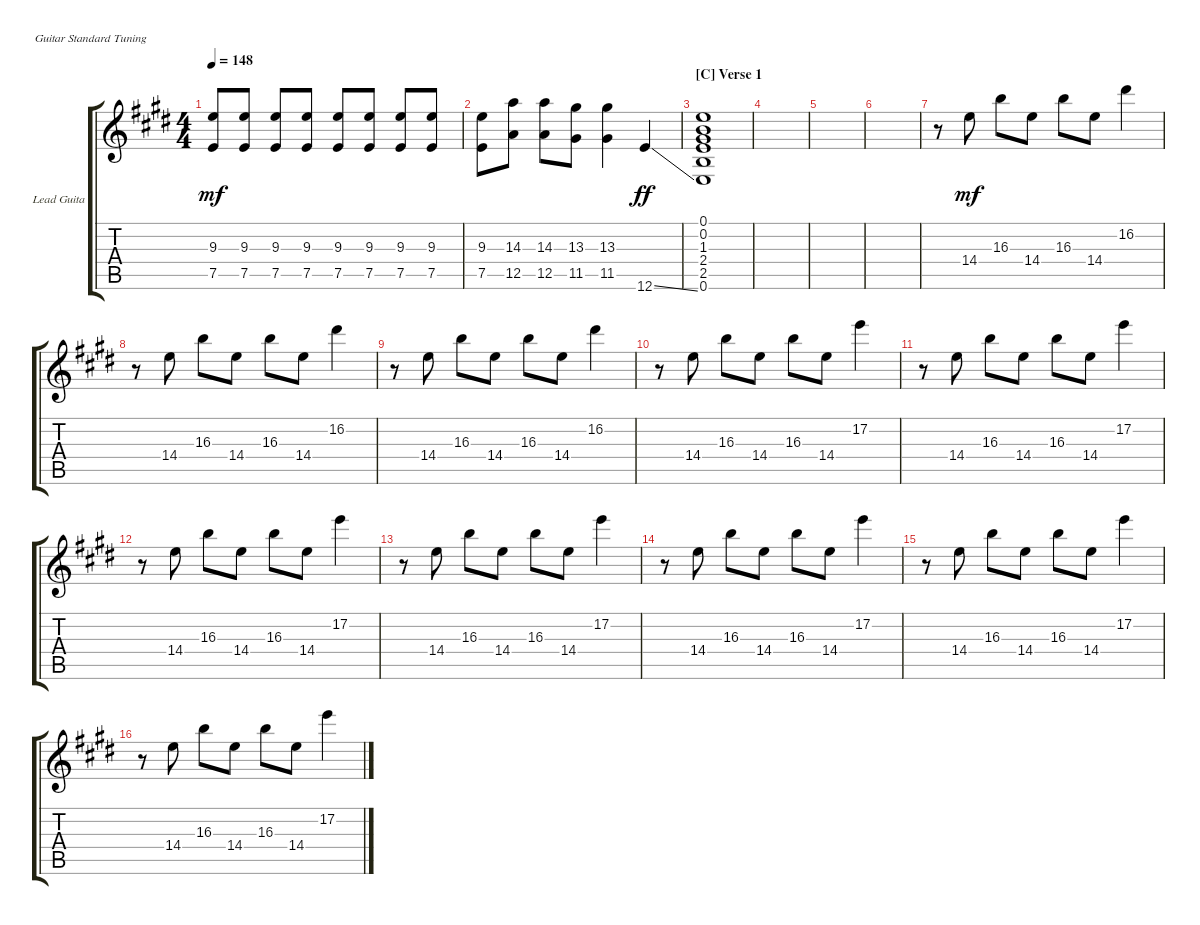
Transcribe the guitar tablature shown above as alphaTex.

\bracketExtendMode groupsimilarinstruments
\firstSystemTrackNameOrientation horizontal
\otherSystemsTrackNameOrientation horizontal
\track ("Lead Guitar" "Lead Guita") {instrument electricguitarclean}
\staff {score tabs}
\tuning (E4 B3 G3 D3 A2 E2)
\ts (4 4)
\tempo 148
\clef g2
\ks e
(7.5 9.3).8{dy mf} (7.5 9.3).8 (7.5 9.3).8 (7.5 9.3).8 (7.5 9.3).8 (7.5 9.3).8 (7.5 9.3).8 (7.5 9.3).8 |
(7.5 9.3).8 (12.5 14.3).8 (12.5 14.3).8 (11.5 13.3).8 (11.5 13.3).4 12.6{ss}.4{dy ff} |
\section ("C" "Verse 1")
(2.5 2.4 0.2 0.6 1.3 0.1).1 |
|
|
|
r.8 14.4.8{dy mf} 16.3.8 14.4.8 16.3.8 14.4.8 16.2.4 |
r.8 14.4.8 16.3.8 14.4.8 16.3.8 14.4.8 16.2.4 |
r.8 14.4.8 16.3.8 14.4.8 16.3.8 14.4.8 16.2.4 |
r.8 14.4.8 16.3.8 14.4.8 16.3.8 14.4.8 17.2.4 |
r.8 14.4.8 16.3.8 14.4.8 16.3.8 14.4.8 17.2.4 |
r.8 14.4.8 16.3.8 14.4.8 16.3.8 14.4.8 17.2.4 |
r.8 14.4.8 16.3.8 14.4.8 16.3.8 14.4.8 17.2.4 |
r.8 14.4.8 16.3.8 14.4.8 16.3.8 14.4.8 17.2.4 |
r.8 14.4.8 16.3.8 14.4.8 16.3.8 14.4.8 17.2.4 |
r.8 14.4.8 16.3.8 14.4.8 16.3.8 14.4.8 17.2.4
